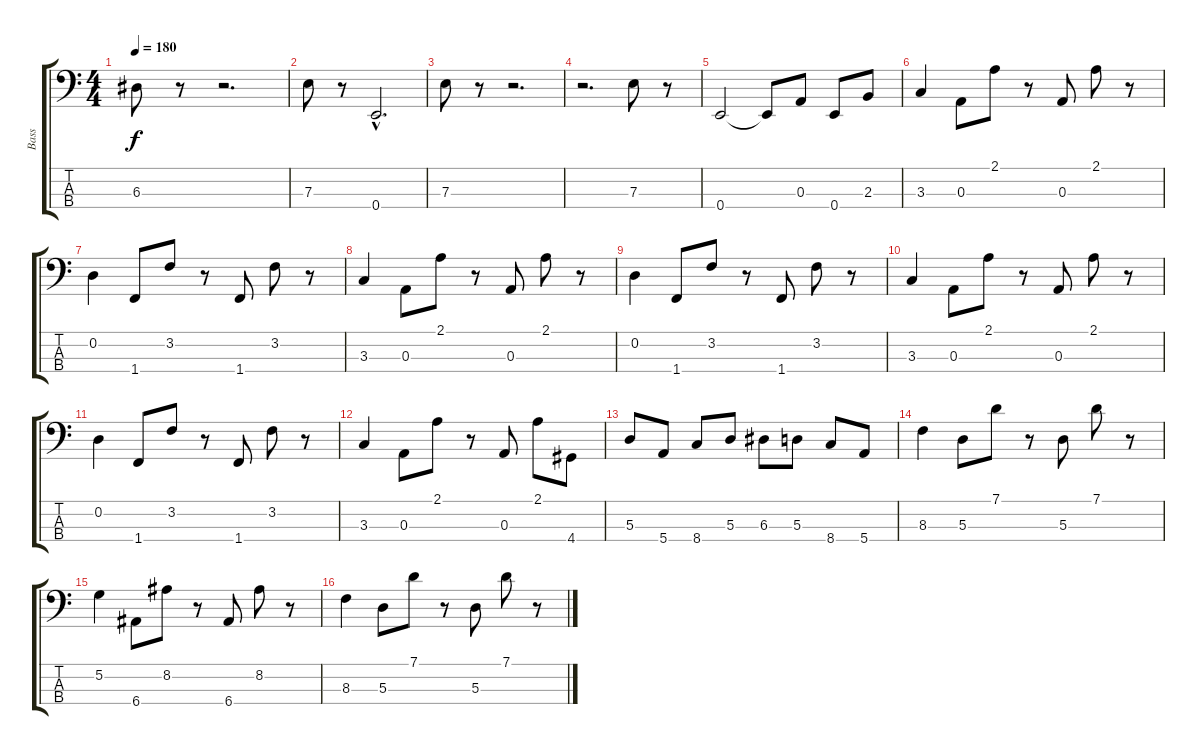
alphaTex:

\track ("Bass" "Bass") {instrument fretlessbass}
\staff {score tabs}
\tuning (G2 D2 A1 E1) {hide}
\ts (4 4)
\tempo 180
\clef f4
\ks c
6.3.8{dy f} r.8 r.2{d} |
7.3.8 r.8 0.4{hac}.2{d} |
7.3.8 r.8 r.2{d} |
r.2{d} 7.3.8 r.8 |
0.4.2 0.4{t}.8 0.3.8 0.4.8 2.3.8 |
3.3.4 0.3.8 2.1.8 r.8 0.3.8 2.1.8 r.8 |
0.2.4 1.4.8 3.2.8 r.8 1.4.8 3.2.8 r.8 |
3.3.4 0.3.8 2.1.8 r.8 0.3.8 2.1.8 r.8 |
0.2.4 1.4.8 3.2.8 r.8 1.4.8 3.2.8 r.8 |
3.3.4 0.3.8 2.1.8 r.8 0.3.8 2.1.8 r.8 |
0.2.4 1.4.8 3.2.8 r.8 1.4.8 3.2.8 r.8 |
3.3.4 0.3.8 2.1.8 r.8 0.3.8 2.1.8 4.4.8 |
5.3.8 5.4.8 8.4.8 5.3.8 6.3.8 5.3.8 8.4.8 5.4.8 |
8.3.4 5.3.8 7.1.8 r.8 5.3.8 7.1.8 r.8 |
5.2.4 6.4.8 8.2.8 r.8 6.4.8 8.2.8 r.8 |
8.3.4 5.3.8 7.1.8 r.8 5.3.8 7.1.8 r.8
